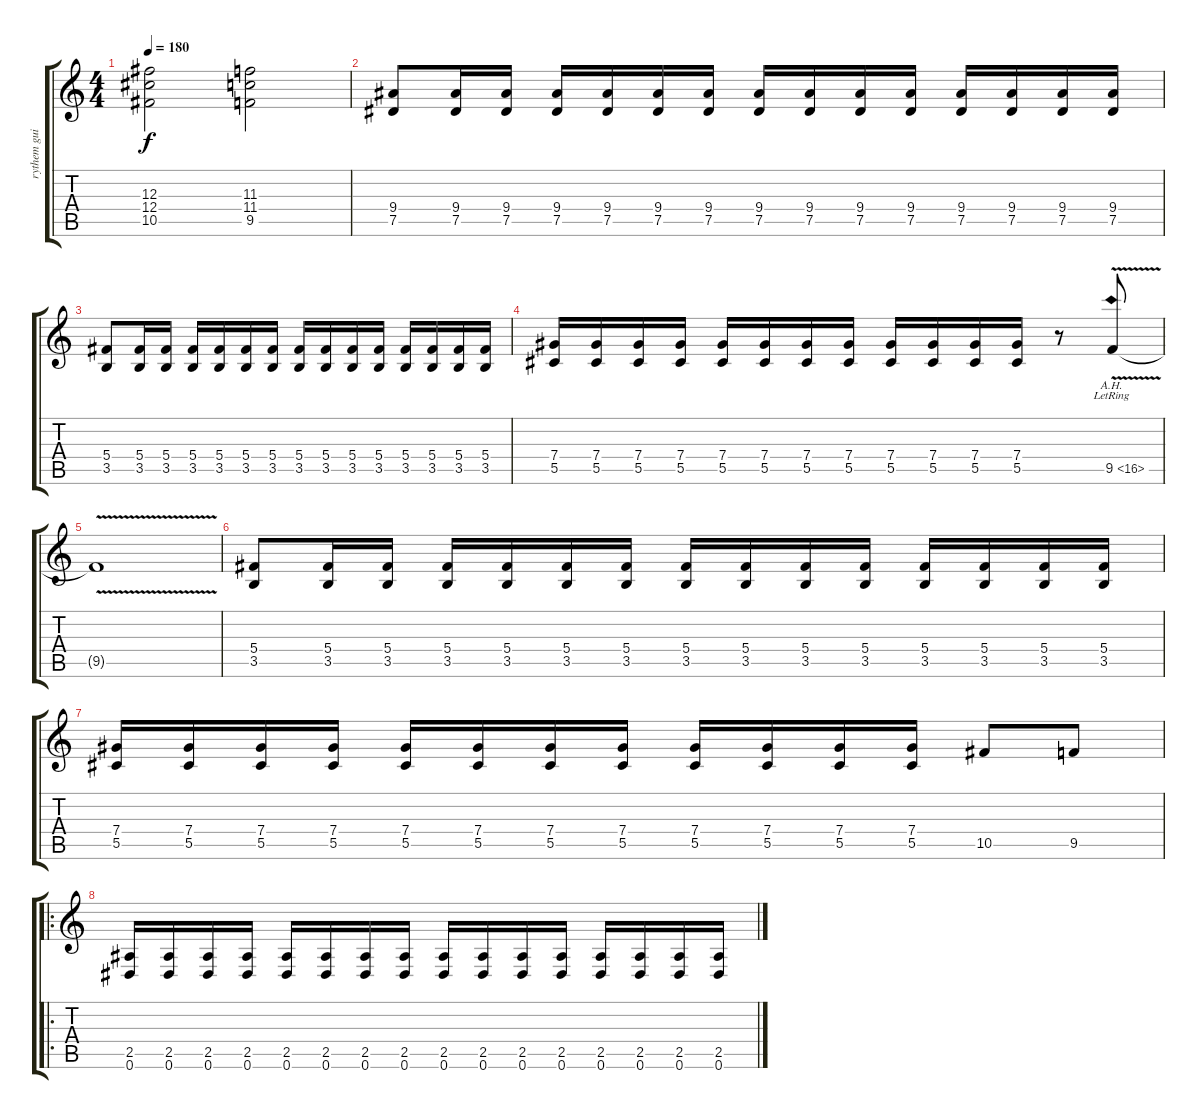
\track ("rythem guitar" "rythem gui") {instrument distortionguitar}
\staff {score tabs}
\tuning (Eb4 Bb3 Gb3 Db3 Ab2 Eb2) {hide}
\ts (4 4)
\tempo 180
\clef g2
\ks c
(12.3 12.4 10.5).2{dy f instrument distortionguitar} (11.3 11.4 9.5).2 |
(9.4 7.5).8 (9.4 7.5).16 (9.4 7.5).16 (9.4 7.5).16 (9.4 7.5).16 (9.4 7.5).16 (9.4 7.5).16 (9.4 7.5).16 (9.4 7.5).16 (9.4 7.5).16 (9.4 7.5).16 (9.4 7.5).16 (9.4 7.5).16 (9.4 7.5).16 (9.4 7.5).16 |
(5.4 3.5).8 (5.4 3.5).16 (5.4 3.5).16 (5.4 3.5).16 (5.4 3.5).16 (5.4 3.5).16 (5.4 3.5).16 (5.4 3.5).16 (5.4 3.5).16 (5.4 3.5).16 (5.4 3.5).16 (5.4 3.5).16 (5.4 3.5).16 (5.4 3.5).16 (5.4 3.5).16 |
(7.4 5.5).16 (7.4 5.5).16 (7.4 5.5).16 (7.4 5.5).16 (7.4 5.5).16 (7.4 5.5).16 (7.4 5.5).16 (7.4 5.5).16 (7.4 5.5).16 (7.4 5.5).16 (7.4 5.5).16 (7.4 5.5).16 r.8 9.5{ah 7 v lr}.8 |
9.5{t}.1 |
(5.4 3.5).8 (5.4 3.5).16 (5.4 3.5).16 (5.4 3.5).16 (5.4 3.5).16 (5.4 3.5).16 (5.4 3.5).16 (5.4 3.5).16 (5.4 3.5).16 (5.4 3.5).16 (5.4 3.5).16 (5.4 3.5).16 (5.4 3.5).16 (5.4 3.5).16 (5.4 3.5).16 |
(7.4 5.5).16 (7.4 5.5).16 (7.4 5.5).16 (7.4 5.5).16 (7.4 5.5).16 (7.4 5.5).16 (7.4 5.5).16 (7.4 5.5).16 (7.4 5.5).16 (7.4 5.5).16 (7.4 5.5).16 (7.4 5.5).16 10.5.8 9.5.8 |
\ro
(2.5 0.6).16 (2.5 0.6).16 (2.5 0.6).16 (2.5 0.6).16 (2.5 0.6).16 (2.5 0.6).16 (2.5 0.6).16 (2.5 0.6).16 (2.5 0.6).16 (2.5 0.6).16 (2.5 0.6).16 (2.5 0.6).16 (2.5 0.6).16 (2.5 0.6).16 (2.5 0.6).16 (2.5 0.6).16
